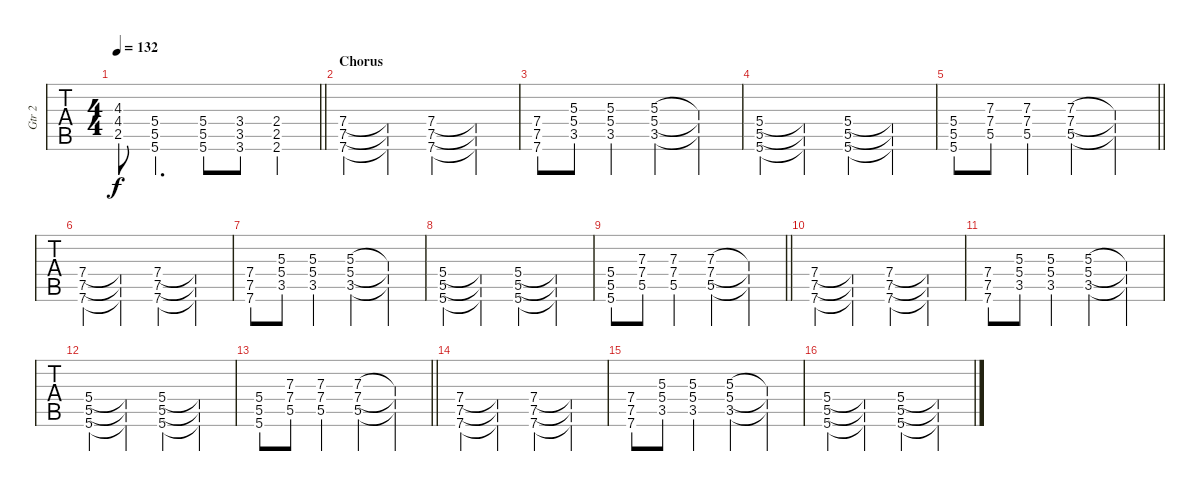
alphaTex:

\track ("Gtr 2" "Gtr 2") {instrument distortionguitar}
\staff {tabs}
\tuning (D4 A3 F3 C3 G2 C2) {hide}
\ts (4 4)
\tempo 132
\clef g2
\barLineRight lightlight
\ks bb
(4.3{t} 4.4{t} 2.5{t}).8{dy f} (5.4 5.5 5.6).4{d} (5.4 5.5 5.6).8 (3.4 3.5 3.6).8 (2.4 2.5 2.6).4 |
\section ("" "Chorus")
(7.4 7.5 7.6).4 (7.4{t} 7.5{t} 7.6{t}).4 (7.4 7.5 7.6).4 (7.4{t} 7.5{t} 7.6{t}).4 |
(7.4 7.5 7.6).8 (5.3 5.4 3.5).8 (5.3 5.4 3.5).4 (5.3 5.4 3.5).4 (5.3{t} 5.4{t} 3.5{t}).4 |
(5.4 5.5 5.6).4 (5.4{t} 5.5{t} 5.6{t}).4 (5.4 5.5 5.6).4 (5.4{t} 5.5{t} 5.6{t}).4 |
\barLineRight lightlight
(5.4 5.5 5.6).8 (7.3 7.4 5.5).8 (7.3 7.4 5.5).4 (7.3 7.4 5.5).4 (7.3{t} 7.4{t} 5.5{t}).4 |
(7.4 7.5 7.6).4 (7.4{t} 7.5{t} 7.6{t}).4 (7.4 7.5 7.6).4 (7.4{t} 7.5{t} 7.6{t}).4 |
(7.4 7.5 7.6).8 (5.3 5.4 3.5).8 (5.3 5.4 3.5).4 (5.3 5.4 3.5).4 (5.3{t} 5.4{t} 3.5{t}).4 |
(5.4 5.5 5.6).4 (5.4{t} 5.5{t} 5.6{t}).4 (5.4 5.5 5.6).4 (5.4{t} 5.5{t} 5.6{t}).4 |
\barLineRight lightlight
(5.4 5.5 5.6).8 (7.3 7.4 5.5).8 (7.3 7.4 5.5).4 (7.3 7.4 5.5).4 (7.3{t} 7.4{t} 5.5{t}).4 |
(7.4 7.5 7.6).4 (7.4{t} 7.5{t} 7.6{t}).4 (7.4 7.5 7.6).4 (7.4{t} 7.5{t} 7.6{t}).4 |
(7.4 7.5 7.6).8 (5.3 5.4 3.5).8 (5.3 5.4 3.5).4 (5.3 5.4 3.5).4 (5.3{t} 5.4{t} 3.5{t}).4 |
(5.4 5.5 5.6).4 (5.4{t} 5.5{t} 5.6{t}).4 (5.4 5.5 5.6).4 (5.4{t} 5.5{t} 5.6{t}).4 |
\barLineRight lightlight
(5.4 5.5 5.6).8 (7.3 7.4 5.5).8 (7.3 7.4 5.5).4 (7.3 7.4 5.5).4 (7.3{t} 7.4{t} 5.5{t}).4 |
(7.4 7.5 7.6).4 (7.4{t} 7.5{t} 7.6{t}).4 (7.4 7.5 7.6).4 (7.4{t} 7.5{t} 7.6{t}).4 |
(7.4 7.5 7.6).8 (5.3 5.4 3.5).8 (5.3 5.4 3.5).4 (5.3 5.4 3.5).4 (5.3{t} 5.4{t} 3.5{t}).4 |
(5.4 5.5 5.6).4 (5.4{t} 5.5{t} 5.6{t}).4 (5.4 5.5 5.6).4 (5.4{t} 5.5{t} 5.6{t}).4
